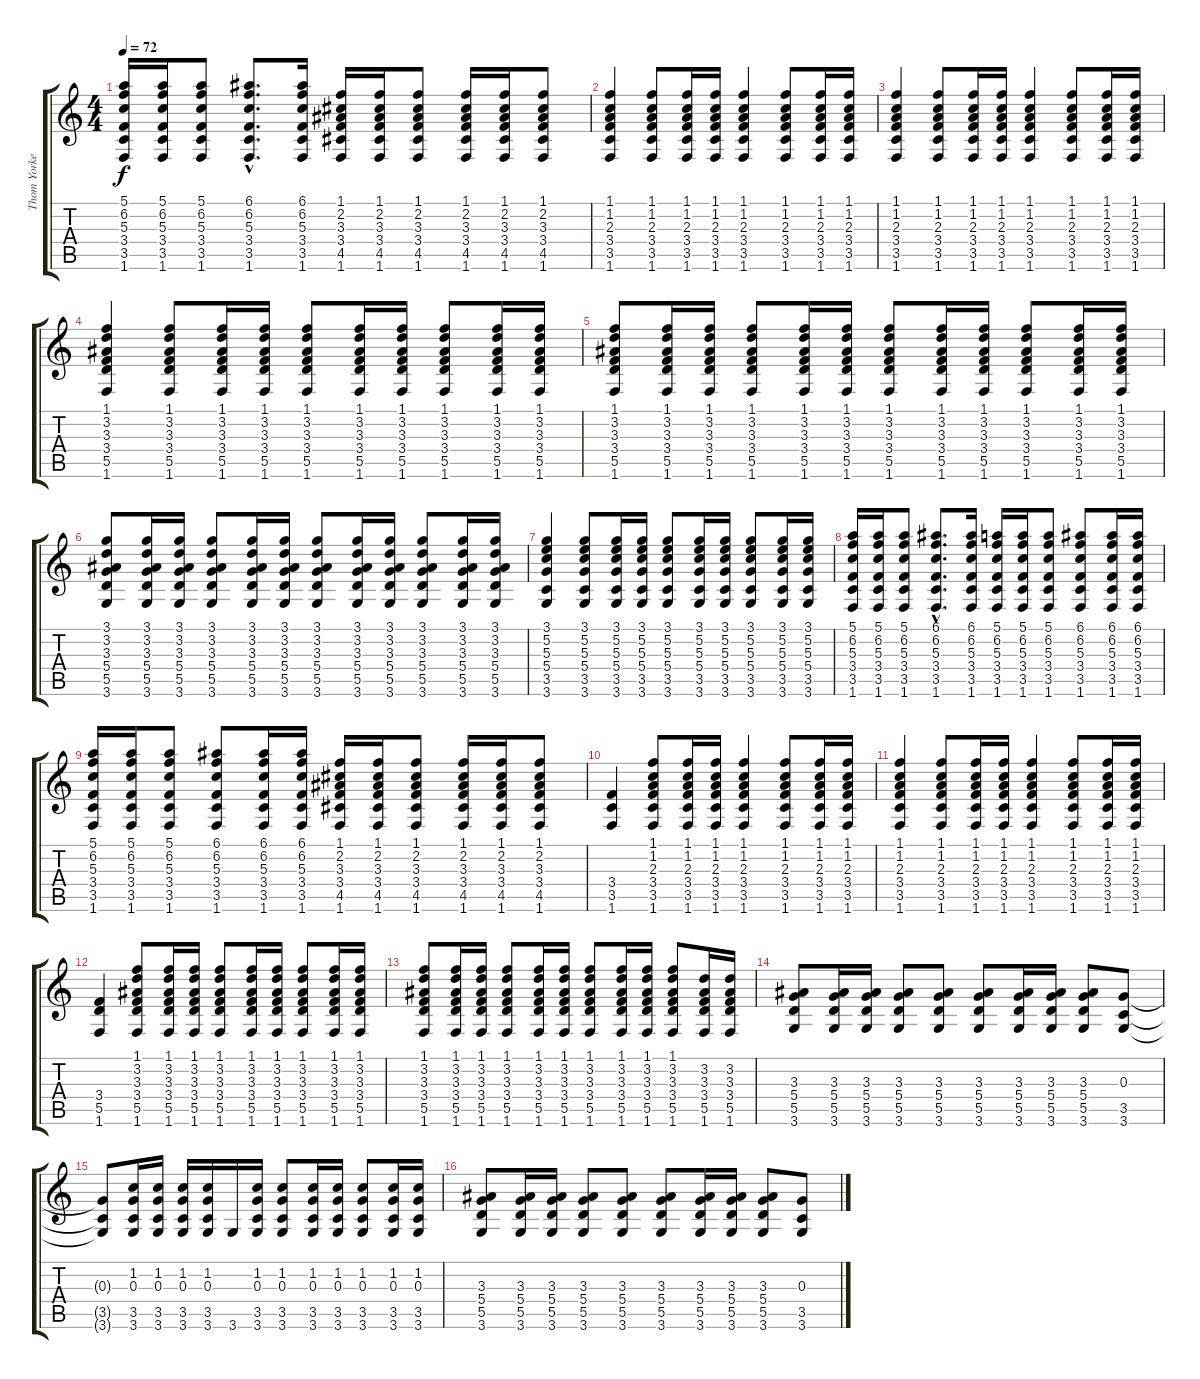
\track ("Thom Yorke - Acoustic Guitar" "Thom Yorke") {instrument acousticguitarsteel}
\staff {score tabs}
\tuning (E4 B3 G3 D3 A2 E2) {hide}
\ts (4 4)
\tempo 72
\clef g2
\ks c
(5.1 6.2 5.3 3.4 3.5 1.6).16{dy f} (5.1 6.2 5.3 3.4 3.5 1.6).16 (5.1 6.2 5.3 3.4 3.5 1.6).8 (6.1{hac} 6.2{hac} 5.3{hac} 3.4{hac} 3.5{hac} 1.6{hac}).8{d} (6.1 6.2 5.3 3.4 3.5 1.6).16 (1.1 2.2 3.3 3.4 4.5 1.6).16 (1.1 2.2 3.3 3.4 4.5 1.6).16 (1.1 2.2 3.3 3.4 4.5 1.6).8 (1.1 2.2 3.3 3.4 4.5 1.6).16 (1.1 2.2 3.3 3.4 4.5 1.6).16 (1.1 2.2 3.3 3.4 4.5 1.6).8 |
(1.1 1.2 2.3 3.4 3.5 1.6).4 (1.1 1.2 2.3 3.4 3.5 1.6).8 (1.1 1.2 2.3 3.4 3.5 1.6).16 (1.1 1.2 2.3 3.4 3.5 1.6).16 (1.1 1.2 2.3 3.4 3.5 1.6).4 (1.1 1.2 2.3 3.4 3.5 1.6).8 (1.1 1.2 2.3 3.4 3.5 1.6).16 (1.1 1.2 2.3 3.4 3.5 1.6).16 |
(1.1 1.2 2.3 3.4 3.5 1.6).4 (1.1 1.2 2.3 3.4 3.5 1.6).8 (1.1 1.2 2.3 3.4 3.5 1.6).16 (1.1 1.2 2.3 3.4 3.5 1.6).16 (1.1 1.2 2.3 3.4 3.5 1.6).4 (1.1 1.2 2.3 3.4 3.5 1.6).8 (1.1 1.2 2.3 3.4 3.5 1.6).16 (1.1 1.2 2.3 3.4 3.5 1.6).16 |
(1.1 3.2 3.3 3.4 5.5 1.6).4 (1.1 3.2 3.3 3.4 5.5 1.6).8 (1.1 3.2 3.3 3.4 5.5 1.6).16 (1.1 3.2 3.3 3.4 5.5 1.6).16 (1.1 3.2 3.3 3.4 5.5 1.6).8 (1.1 3.2 3.3 3.4 5.5 1.6).16 (1.1 3.2 3.3 3.4 5.5 1.6).16 (1.1 3.2 3.3 3.4 5.5 1.6).8 (1.1 3.2 3.3 3.4 5.5 1.6).16 (1.1 3.2 3.3 3.4 5.5 1.6).16 |
(1.1 3.2 3.3 3.4 5.5 1.6).8 (1.1 3.2 3.3 3.4 5.5 1.6).16 (1.1 3.2 3.3 3.4 5.5 1.6).16 (1.1 3.2 3.3 3.4 5.5 1.6).8 (1.1 3.2 3.3 3.4 5.5 1.6).16 (1.1 3.2 3.3 3.4 5.5 1.6).16 (1.1 3.2 3.3 3.4 5.5 1.6).8 (1.1 3.2 3.3 3.4 5.5 1.6).16 (1.1 3.2 3.3 3.4 5.5 1.6).16 (1.1 3.2 3.3 3.4 5.5 1.6).8 (1.1 3.2 3.3 3.4 5.5 1.6).16 (1.1 3.2 3.3 3.4 5.5 1.6).16 |
(3.1 3.2 3.3 5.4 5.5 3.6).8 (3.1 3.2 3.3 5.4 5.5 3.6).16 (3.1 3.2 3.3 5.4 5.5 3.6).16 (3.1 3.2 3.3 5.4 5.5 3.6).8 (3.1 3.2 3.3 5.4 5.5 3.6).16 (3.1 3.2 3.3 5.4 5.5 3.6).16 (3.1 3.2 3.3 5.4 5.5 3.6).8 (3.1 3.2 3.3 5.4 5.5 3.6).16 (3.1 3.2 3.3 5.4 5.5 3.6).16 (3.1 3.2 3.3 5.4 5.5 3.6).8 (3.1 3.2 3.3 5.4 5.5 3.6).16 (3.1 3.2 3.3 5.4 5.5 3.6).16 |
(3.1 5.2 5.3 5.4 3.5 3.6).4 (3.1 5.2 5.3 5.4 3.5 3.6).8 (3.1 5.2 5.3 5.4 3.5 3.6).16 (3.1 5.2 5.3 5.4 3.5 3.6).16 (3.1 5.2 5.3 5.4 3.5 3.6).8 (3.1 5.2 5.3 5.4 3.5 3.6).16 (3.1 5.2 5.3 5.4 3.5 3.6).16 (3.1 5.2 5.3 5.4 3.5 3.6).8 (3.1 5.2 5.3 5.4 3.5 3.6).16 (3.1 5.2 5.3 5.4 3.5 3.6).16 |
(5.1 6.2 5.3 3.4 3.5 1.6).16 (5.1 6.2 5.3 3.4 3.5 1.6).16 (5.1 6.2 5.3 3.4 3.5 1.6).8 (6.1{hac} 6.2{hac} 5.3{hac} 3.4{hac} 3.5{hac} 1.6{hac}).8{d} (6.1 6.2 5.3 3.4 3.5 1.6).16 (5.1 6.2 5.3 3.4 3.5 1.6).16 (5.1 6.2 5.3 3.4 3.5 1.6).16 (5.1 6.2 5.3 3.4 3.5 1.6).8 (6.1 6.2 5.3 3.4 3.5 1.6).8 (6.1 6.2 5.3 3.4 3.5 1.6).16 (6.1 6.2 5.3 3.4 3.5 1.6).16 |
(5.1 6.2 5.3 3.4 3.5 1.6).16 (5.1 6.2 5.3 3.4 3.5 1.6).16 (5.1 6.2 5.3 3.4 3.5 1.6).8 (6.1 6.2 5.3 3.4 3.5 1.6).8 (6.1 6.2 5.3 3.4 3.5 1.6).16 (6.1 6.2 5.3 3.4 3.5 1.6).16 (1.1 2.2 3.3 3.4 4.5 1.6).16 (1.1 2.2 3.3 3.4 4.5 1.6).16 (1.1 2.2 3.3 3.4 4.5 1.6).8 (1.1 2.2 3.3 3.4 4.5 1.6).16 (1.1 2.2 3.3 3.4 4.5 1.6).16 (1.1 2.2 3.3 3.4 4.5 1.6).8 |
(3.4 3.5 1.6).4 (1.1 1.2 2.3 3.4 3.5 1.6).8 (1.1 1.2 2.3 3.4 3.5 1.6).16 (1.1 1.2 2.3 3.4 3.5 1.6).16 (1.1 1.2 2.3 3.4 3.5 1.6).4 (1.1 1.2 2.3 3.4 3.5 1.6).8 (1.1 1.2 2.3 3.4 3.5 1.6).16 (1.1 1.2 2.3 3.4 3.5 1.6).16 |
(1.1 1.2 2.3 3.4 3.5 1.6).4 (1.1 1.2 2.3 3.4 3.5 1.6).8 (1.1 1.2 2.3 3.4 3.5 1.6).16 (1.1 1.2 2.3 3.4 3.5 1.6).16 (1.1 1.2 2.3 3.4 3.5 1.6).4 (1.1 1.2 2.3 3.4 3.5 1.6).8 (1.1 1.2 2.3 3.4 3.5 1.6).16 (1.1 1.2 2.3 3.4 3.5 1.6).16 |
(3.4 5.5 1.6).4 (1.1 3.2 3.3 3.4 5.5 1.6).8 (1.1 3.2 3.3 3.4 5.5 1.6).16 (1.1 3.2 3.3 3.4 5.5 1.6).16 (1.1 3.2 3.3 3.4 5.5 1.6).8 (1.1 3.2 3.3 3.4 5.5 1.6).16 (1.1 3.2 3.3 3.4 5.5 1.6).16 (1.1 3.2 3.3 3.4 5.5 1.6).8 (1.1 3.2 3.3 3.4 5.5 1.6).16 (1.1 3.2 3.3 3.4 5.5 1.6).16 |
(1.1 3.2 3.3 3.4 5.5 1.6).8 (1.1 3.2 3.3 3.4 5.5 1.6).16 (1.1 3.2 3.3 3.4 5.5 1.6).16 (1.1 3.2 3.3 3.4 5.5 1.6).8 (1.1 3.2 3.3 3.4 5.5 1.6).16 (1.1 3.2 3.3 3.4 5.5 1.6).16 (1.1 3.2 3.3 3.4 5.5 1.6).8 (1.1 3.2 3.3 3.4 5.5 1.6).16 (1.1 3.2 3.3 3.4 5.5 1.6).16 (1.1 3.2 3.3 3.4 5.5 1.6).8 (3.2 3.3 3.4 5.5 1.6).16 (3.2 3.3 3.4 5.5 1.6).16 |
(3.3 5.4 5.5 3.6).8 (3.3 5.4 5.5 3.6).16 (3.3 5.4 5.5 3.6).16 (3.3 5.4 5.5 3.6).8 (3.3 5.4 5.5 3.6).8 (3.3 5.4 5.5 3.6).8 (3.3 5.4 5.5 3.6).16 (3.3 5.4 5.5 3.6).16 (3.3 5.4 5.5 3.6).8 (0.3 3.5 3.6).8 |
(0.3{t} 3.5{t} 3.6{t}).8 (1.2 0.3 3.5 3.6).16 (1.2 0.3 3.5 3.6).16 (1.2 0.3 3.5 3.6).16 (1.2 0.3 3.5 3.6).16 3.6.16 (1.2 0.3 3.5 3.6).16 (1.2 0.3 3.5 3.6).8 (1.2 0.3 3.5 3.6).16 (1.2 0.3 3.5 3.6).16 (1.2 0.3 3.5 3.6).8 (1.2 0.3 3.5 3.6).16 (1.2 0.3 3.5 3.6).16 |
(3.3 5.4 5.5 3.6).8 (3.3 5.4 5.5 3.6).16 (3.3 5.4 5.5 3.6).16 (3.3 5.4 5.5 3.6).8 (3.3 5.4 5.5 3.6).8 (3.3 5.4 5.5 3.6).8 (3.3 5.4 5.5 3.6).16 (3.3 5.4 5.5 3.6).16 (3.3 5.4 5.5 3.6).8 (0.3 3.5 3.6).8
